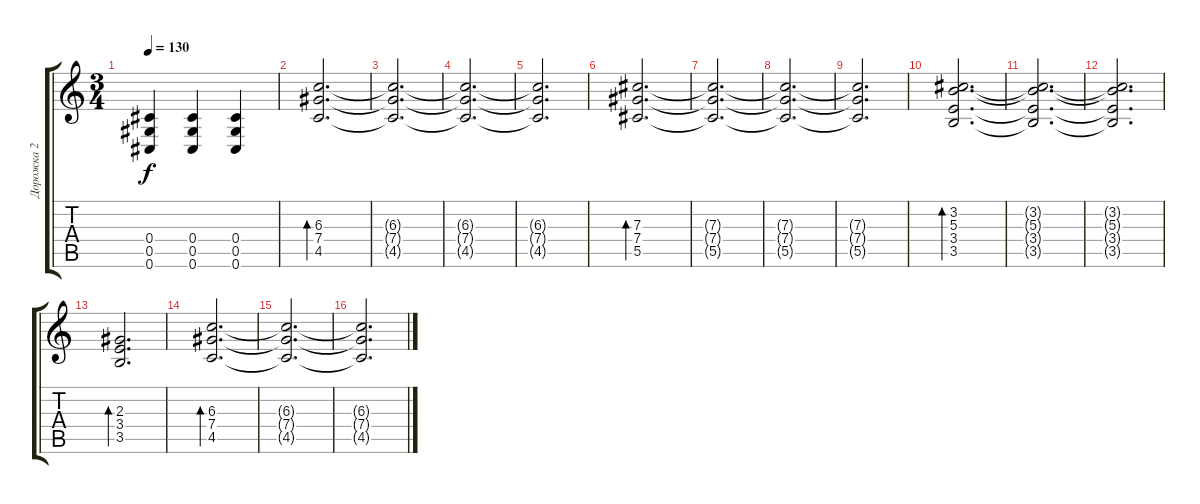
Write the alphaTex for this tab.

\track ("Дорожка 2" "Дорожка 2") {instrument distortionguitar}
\staff {score tabs}
\tuning (Eb4 Bb3 Gb3 Db3 Ab2 Db2) {hide}
\ts (3 4)
\tempo 130
\clef g2
\ks c
(0.4 0.5 0.6).4{dy f} (0.4 0.5 0.6).4 (0.4 0.5 0.6).4 |
(6.3 7.4 4.5).2{d bd 480 instrument electricguitarjazz} |
(6.3{t} 7.4{t} 4.5{t}).2{d} |
(6.3{t} 7.4{t} 4.5{t}).2{d} |
(6.3{t} 7.4{t} 4.5{t}).2{d} |
(7.3 7.4 5.5).2{d bd 480} |
(7.3{t} 7.4{t} 5.5{t}).2{d} |
(7.3{t} 7.4{t} 5.5{t}).2{d} |
(7.3{t} 7.4{t} 5.5{t}).2{d} |
(3.2 5.3 3.4 3.5).2{d bd 480} |
(3.2{t} 5.3{t} 3.4{t} 3.5{t}).2{d} |
(3.2{t} 5.3{t} 3.4{t} 3.5{t}).2{d} |
(2.3 3.4 3.5).2{d bd 480} |
(6.3 7.4 4.5).2{d bd 480} |
(6.3{t} 7.4{t} 4.5{t}).2{d} |
(6.3{t} 7.4{t} 4.5{t}).2{d}
